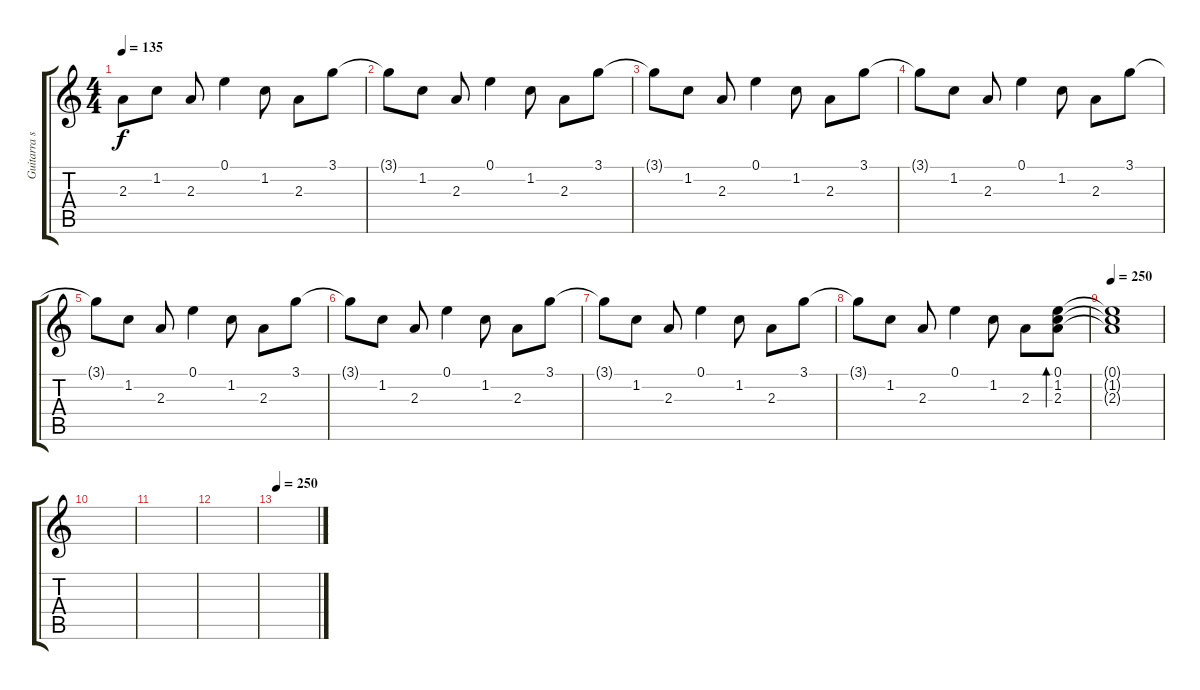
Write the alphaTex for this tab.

\track ("Guitarra solo - Luciano" "Guitarra s") {instrument electricguitarclean}
\staff {score tabs}
\tuning (E4 B3 G3 D3 A2 E2) {hide}
\ts (4 4)
\tempo 135
\clef g2
\ks c
2.3.8{dy f} 1.2.8 2.3.8 0.1.4 1.2.8 2.3.8 3.1.8 |
3.1{t}.8 1.2.8 2.3.8 0.1.4 1.2.8 2.3.8 3.1.8 |
3.1{t}.8 1.2.8 2.3.8 0.1.4 1.2.8 2.3.8 3.1.8 |
3.1{t}.8 1.2.8 2.3.8 0.1.4 1.2.8 2.3.8 3.1.8 |
3.1{t}.8 1.2.8 2.3.8 0.1.4 1.2.8 2.3.8 3.1.8 |
3.1{t}.8 1.2.8 2.3.8 0.1.4 1.2.8 2.3.8 3.1.8 |
3.1{t}.8 1.2.8 2.3.8 0.1.4 1.2.8 2.3.8 3.1.8 |
3.1{t}.8 1.2.8 2.3.8 0.1.4 1.2.8 2.3.8 (0.1 1.2 2.3).8{bd 240} |
\tempo 250
(0.1{t} 1.2{t} 2.3{t}).1 |
|
|
|
\tempo 250
